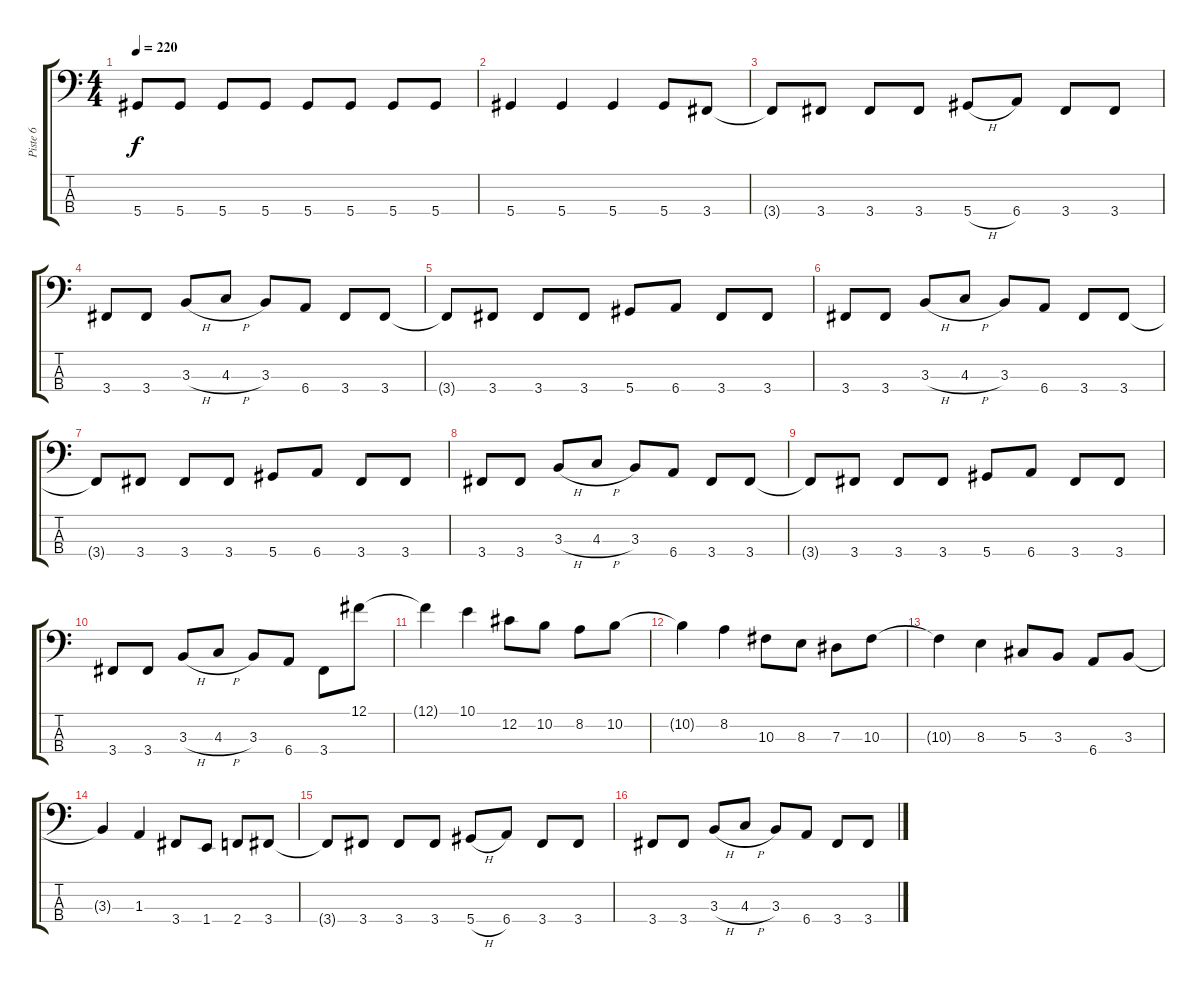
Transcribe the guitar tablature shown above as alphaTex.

\track ("Piste 6" "Piste 6") {instrument electricbasspick}
\staff {score tabs}
\tuning (Gb2 Db2 Ab1 Eb1) {hide}
\ts (4 4)
\tempo 220
\clef f4
\ks c
5.4.8{dy f} 5.4.8 5.4.8 5.4.8 5.4.8 5.4.8 5.4.8 5.4.8 |
5.4.4 5.4.4 5.4.4 5.4.8 3.4.8 |
3.4{t}.8 3.4.8 3.4.8 3.4.8 5.4{h}.8 6.4.8 3.4.8 3.4.8 |
3.4.8 3.4.8 3.3{h}.8 4.3{h}.8 3.3.8 6.4.8 3.4.8 3.4.8 |
3.4{t}.8 3.4.8 3.4.8 3.4.8 5.4.8 6.4.8 3.4.8 3.4.8 |
3.4.8 3.4.8 3.3{h}.8 4.3{h}.8 3.3.8 6.4.8 3.4.8 3.4.8 |
3.4{t}.8 3.4.8 3.4.8 3.4.8 5.4.8 6.4.8 3.4.8 3.4.8 |
3.4.8 3.4.8 3.3{h}.8 4.3{h}.8 3.3.8 6.4.8 3.4.8 3.4.8 |
3.4{t}.8 3.4.8 3.4.8 3.4.8 5.4.8 6.4.8 3.4.8 3.4.8 |
3.4.8 3.4.8 3.3{h}.8 4.3{h}.8 3.3.8 6.4.8 3.4.8 12.1.8 |
12.1{t}.4 10.1.4 12.2.8 10.2.8 8.2.8 10.2.8 |
10.2{t}.4 8.2.4 10.3.8 8.3.8 7.3.8 10.3.8 |
10.3{t}.4 8.3.4 5.3.8 3.3.8 6.4.8 3.3.8 |
3.3{t}.4 1.3.4 3.4.8 1.4.8 2.4.8 3.4.8 |
3.4{t}.8 3.4.8 3.4.8 3.4.8 5.4{h}.8 6.4.8 3.4.8 3.4.8 |
3.4.8 3.4.8 3.3{h}.8 4.3{h}.8 3.3.8 6.4.8 3.4.8 3.4.8
